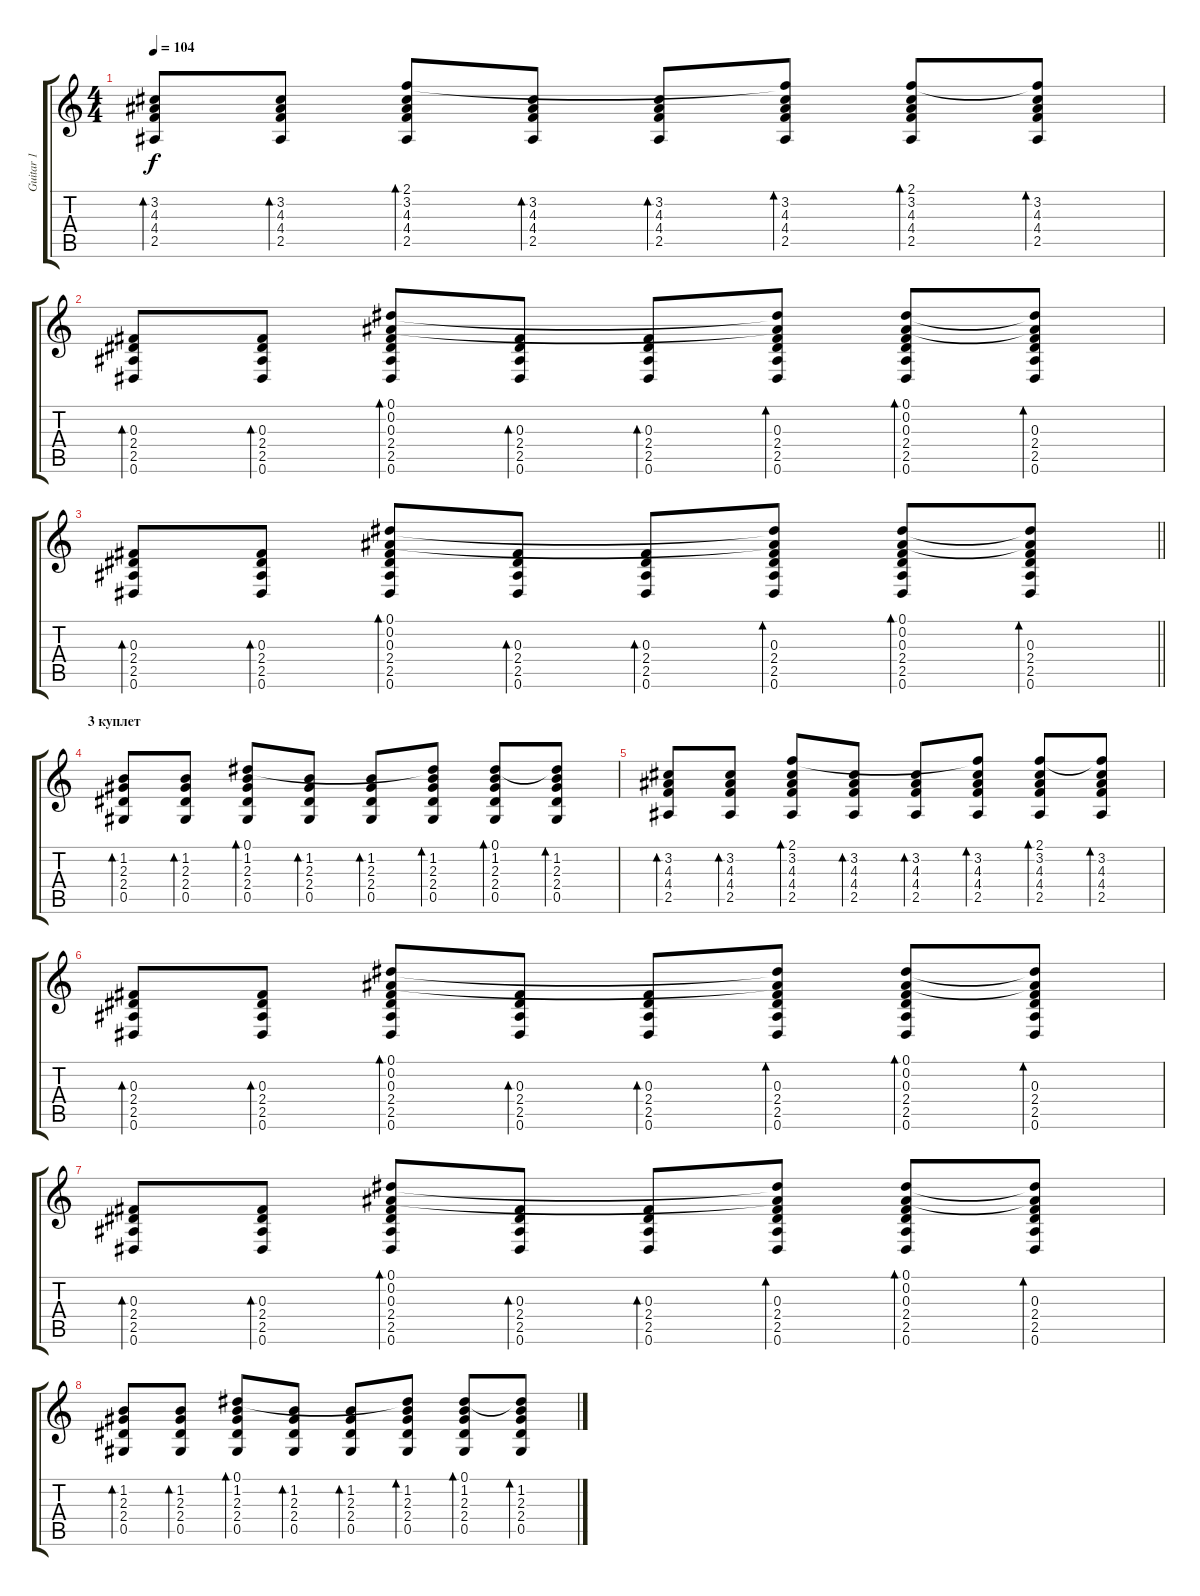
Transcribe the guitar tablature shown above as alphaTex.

\track ("Guitar 1" "Guitar 1") {instrument acousticguitarsteel}
\staff {score tabs}
\tuning (Eb4 Bb3 Gb3 Db3 Ab2 Eb2) {hide}
\ts (4 4)
\tempo 104
\clef g2
\ks c
(3.2 4.3 4.4 2.5).8{bd 30 dy f} (3.2 4.3 4.4 2.5).8{bd 30} (2.1 3.2 4.3 4.4 2.5).8{bd 30} (3.2 4.3 4.4 2.5).8{bd 30} (3.2 4.3 4.4 2.5).8{bd 30} (2.1{t} 3.2 4.3 4.4 2.5).8{bd 30} (2.1 3.2 4.3 4.4 2.5).8{bd 30} (2.1{t} 3.2 4.3 4.4 2.5).8{bd 30} |
(0.3 2.4 2.5 0.6).8{bd 30} (0.3 2.4 2.5 0.6).8{bd 30} (0.1 0.2 0.3 2.4 2.5 0.6).8{bd 30} (0.3 2.4 2.5 0.6).8{bd 30} (0.3 2.4 2.5 0.6).8{bd 30} (0.1{t} 0.2{t} 0.3 2.4 2.5 0.6).8{bd 30} (0.1 0.2 0.3 2.4 2.5 0.6).8{bd 30} (0.1{t} 0.2{t} 0.3 2.4 2.5 0.6).8{bd 30} |
\barLineRight lightlight
(0.3 2.4 2.5 0.6).8{bd 30} (0.3 2.4 2.5 0.6).8{bd 30} (0.1 0.2 0.3 2.4 2.5 0.6).8{bd 30} (0.3 2.4 2.5 0.6).8{bd 30} (0.3 2.4 2.5 0.6).8{bd 30} (0.1{t} 0.2{t} 0.3 2.4 2.5 0.6).8{bd 30} (0.1 0.2 0.3 2.4 2.5 0.6).8{bd 30} (0.1{t} 0.2{t} 0.3 2.4 2.5 0.6).8{bd 30} |
\section ("" "3 куплет")
(1.2 2.3 2.4 0.5).8{bd 30} (1.2 2.3 2.4 0.5).8{bd 30} (0.1 1.2 2.3 2.4 0.5).8{bd 30} (1.2 2.3 2.4 0.5).8{bd 30} (1.2 2.3 2.4 0.5).8{bd 30} (0.1{t} 1.2 2.3 2.4 0.5).8{bd 30} (0.1 1.2 2.3 2.4 0.5).8{bd 30} (0.1{t} 1.2 2.3 2.4 0.5).8{bd 30} |
(3.2 4.3 4.4 2.5).8{bd 30} (3.2 4.3 4.4 2.5).8{bd 30} (2.1 3.2 4.3 4.4 2.5).8{bd 30} (3.2 4.3 4.4 2.5).8{bd 30} (3.2 4.3 4.4 2.5).8{bd 30} (2.1{t} 3.2 4.3 4.4 2.5).8{bd 30} (2.1 3.2 4.3 4.4 2.5).8{bd 30} (2.1{t} 3.2 4.3 4.4 2.5).8{bd 30} |
(0.3 2.4 2.5 0.6).8{bd 30} (0.3 2.4 2.5 0.6).8{bd 30} (0.1 0.2 0.3 2.4 2.5 0.6).8{bd 30} (0.3 2.4 2.5 0.6).8{bd 30} (0.3 2.4 2.5 0.6).8{bd 30} (0.1{t} 0.2{t} 0.3 2.4 2.5 0.6).8{bd 30} (0.1 0.2 0.3 2.4 2.5 0.6).8{bd 30} (0.1{t} 0.2{t} 0.3 2.4 2.5 0.6).8{bd 30} |
(0.3 2.4 2.5 0.6).8{bd 30} (0.3 2.4 2.5 0.6).8{bd 30} (0.1 0.2 0.3 2.4 2.5 0.6).8{bd 30} (0.3 2.4 2.5 0.6).8{bd 30} (0.3 2.4 2.5 0.6).8{bd 30} (0.1{t} 0.2{t} 0.3 2.4 2.5 0.6).8{bd 30} (0.1 0.2 0.3 2.4 2.5 0.6).8{bd 30} (0.1{t} 0.2{t} 0.3 2.4 2.5 0.6).8{bd 30} |
(1.2 2.3 2.4 0.5).8{bd 30} (1.2 2.3 2.4 0.5).8{bd 30} (0.1 1.2 2.3 2.4 0.5).8{bd 30} (1.2 2.3 2.4 0.5).8{bd 30} (1.2 2.3 2.4 0.5).8{bd 30} (0.1{t} 1.2 2.3 2.4 0.5).8{bd 30} (0.1 1.2 2.3 2.4 0.5).8{bd 30} (0.1{t} 1.2 2.3 2.4 0.5).8{bd 30}
